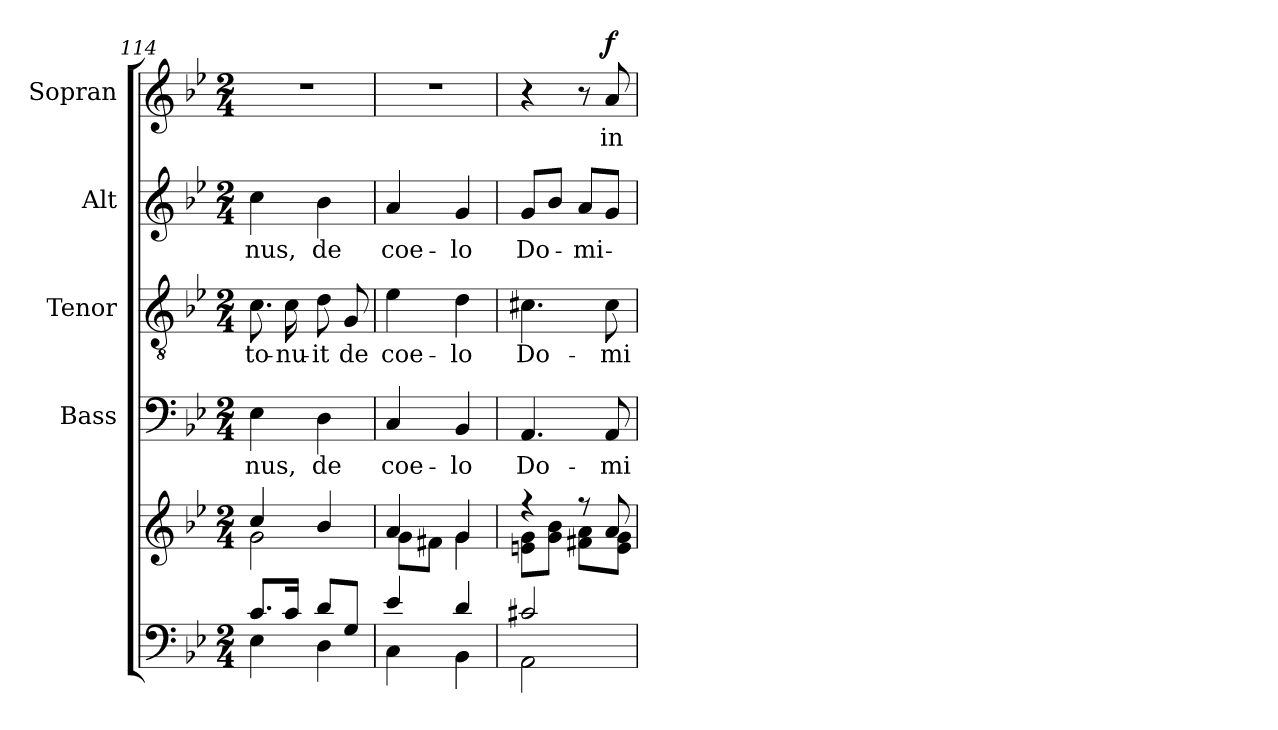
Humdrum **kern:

**kern	**kern	**kern	**text	**kern	**text	**kern	**text	**kern	**text	**dynam
*part5	*part5	*part4	*part4	*part3	*part3	*part2	*part2	*part1	*part1	*part1
*staff6	*staff5	*staff4	*staff4	*staff3	*staff3	*staff2	*staff2	*staff1	*staff1	*staff1
*	*	*I"Bass	*	*I"Tenor	*	*I"Alt	*	*I"Sopran	*	*
*	*	*I'B.	*	*I'T.	*	*I'A.	*	*I'S.	*	*
*clefF4	*clefG2	*clefF4	*	*clefGv2	*	*clefG2	*	*clefG2	*	*
*k[b-e-]	*k[b-e-]	*k[b-e-]	*	*k[b-e-]	*	*k[b-e-]	*	*k[b-e-]	*	*
*B-:	*B-:	*B-:	*	*B-:	*	*B-:	*	*B-:	*	*
*M2/4	*M2/4	*M2/4	*	*M2/4	*	*M2/4	*	*M2/4	*	*
=114	=114	=114	=114	=114	=114	=114	=114	=114	=114	=114
*^	*^	*	*	*	*	*	*	*	*	*
!	!	!	!	!	!LO:LY:b	!	!LO:LY:b	!	!LO:LY:b	!	!	!
8.c/L	4E-\	4cc/	2g\	4E-\	-nus,	8.c\	to-	4cc\	-nus,	2r	.	.
!	!	!	!	!	!	!	!LO:LY:b	!	!	!	!	!
16c/Jk	.	.	.	.	.	16c\	-nu-	.	.	.	.	.
!	!	!	!	!	!LO:LY:b	!	!LO:LY:b	!	!LO:LY:b	!	!	!
8d/L	4D\	4b-/	.	4D\	de	8d\	-it	4b-\	de	.	.	.
!	!	!	!	!	!	!	!LO:LY:b	!	!	!	!	!
8G/J	.	.	.	.	.	8G/	de	.	.	.	.	.
!!LO:PB:g=z
=115	=115	=115	=115	=115	=115	=115	=115	=115	=115	=115	=115	=115
!	!	!	!	!	!LO:LY:b	!	!LO:LY:b	!	!LO:LY:b	!	!	!
4e-/	4C\	4a/	8g\L	4C/	coe-	4e-\	coe-	4a/	coe-	2r	.	.
.	.	.	8f#X\J	.	.	.	.	.	.	.	.	.
!	!	!	!	!	!LO:LY:b	!	!LO:LY:b	!	!LO:LY:b	!	!	!
4d/	4BB-\	4g/	4g\	4BB-/	-lo	4d\	-lo	4g/	-lo	.	.	.
=116	=116	=116	=116	=116	=116	=116	=116	=116	=116	=116	=116	=116
!	!	!	!	!	!LO:LY:b	!	!LO:LY:b	!	!LO:LY:b	!	!	!
2c#X/	2AA\	4rff	8en\ 8g\L	4.AA/	Do-	4.c#X\	Do-	8g/L	Do-	4r	.	.
.	.	.	8g\ 8b-\J	.	.	.	.	8b-/J	.	.	.	.
!	!	!	!	!	!	!	!	!	!LO:LY:b	!	!	!
.	.	8ree	8f#X\ 8a\L	.	.	.	.	8a/L	-mi-	8r	.	.
!	!	!	!	!	!LO:LY:b	!	!LO:LY:b	!	!	!	!LO:LY:b	!LO:DY:a
.	.	8a/	8e\ 8g\J	8AA/	-mi-	8c#\	-mi-	8g/J	.	8a/	in-	f
*v	*v	*	*	*	*	*	*	*	*	*	*	*
*	*v	*v	*	*	*	*	*	*	*	*	*
=	=	=	=	=	=	=	=	=	=	=
*-	*-	*-	*-	*-	*-	*-	*-	*-	*-	*-
